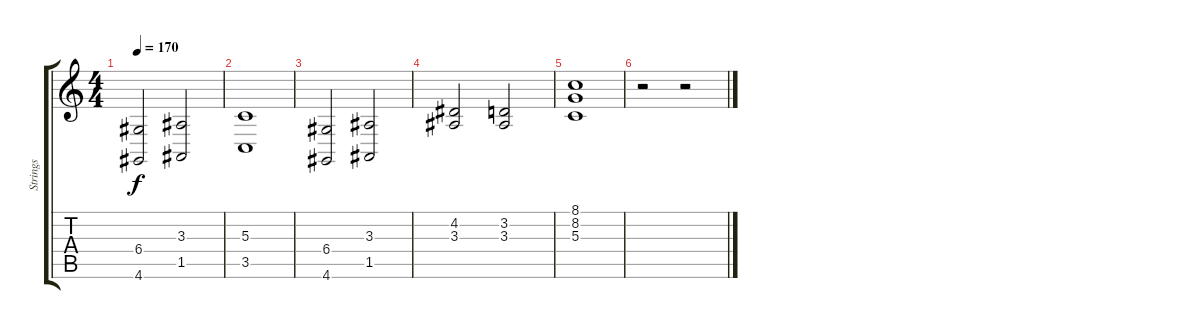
\track ("Strings" "Strings") {instrument stringensemble1}
\staff {score tabs}
\tuning (E4 B3 G3 D3 A2 E2) {hide}
\ts (4 4)
\tempo 170
\clef g2
\ks c
(6.4 4.6).2{dy f} (3.3 1.5).2 |
(5.3 3.5).1 |
(6.4 4.6).2 (3.3 1.5).2 |
(4.2 3.3).2 (3.2 3.3).2 |
(8.1 8.2 5.3).1 |
r.2 r.2
